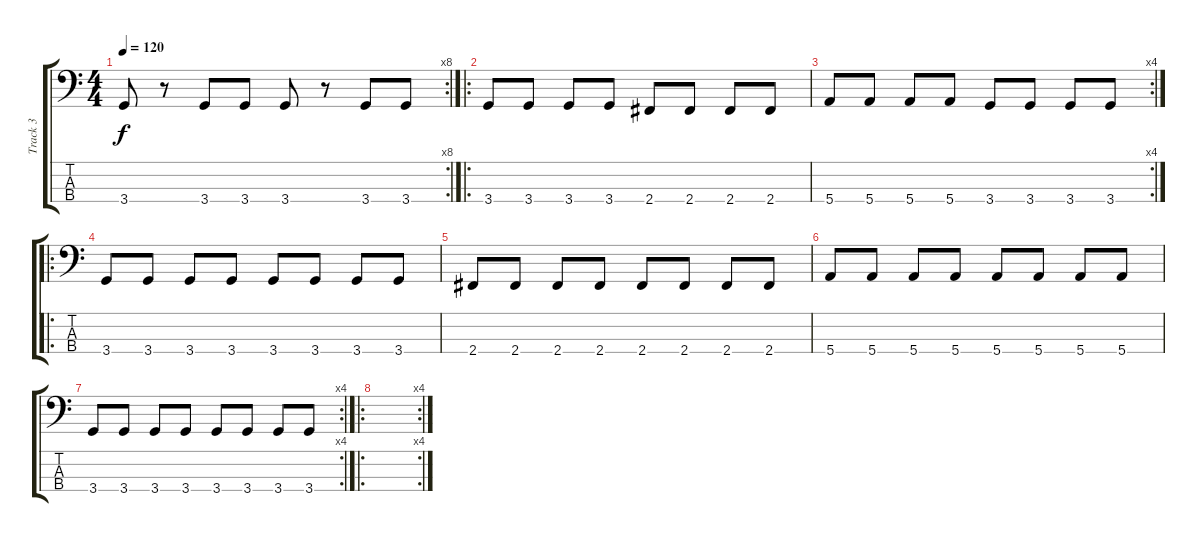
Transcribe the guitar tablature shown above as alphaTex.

\track ("Track 3" "Track 3") {instrument electricbassfinger}
\staff {score tabs}
\tuning (G2 D2 A1 E1) {hide}
\rc 8
\ts (4 4)
\tempo 120
\clef f4
\ks c
3.4.8{dy f} r.8 3.4.8 3.4.8 3.4.8 r.8 3.4.8 3.4.8 |
\ro
3.4.8 3.4.8 3.4.8 3.4.8 2.4.8 2.4.8 2.4.8 2.4.8 |
\rc 4
5.4.8 5.4.8 5.4.8 5.4.8 3.4.8 3.4.8 3.4.8 3.4.8 |
\ro
3.4.8 3.4.8 3.4.8 3.4.8 3.4.8 3.4.8 3.4.8 3.4.8 |
2.4.8 2.4.8 2.4.8 2.4.8 2.4.8 2.4.8 2.4.8 2.4.8 |
5.4.8 5.4.8 5.4.8 5.4.8 5.4.8 5.4.8 5.4.8 5.4.8 |
\rc 4
3.4.8 3.4.8 3.4.8 3.4.8 3.4.8 3.4.8 3.4.8 3.4.8 |
\ro
\rc 4
